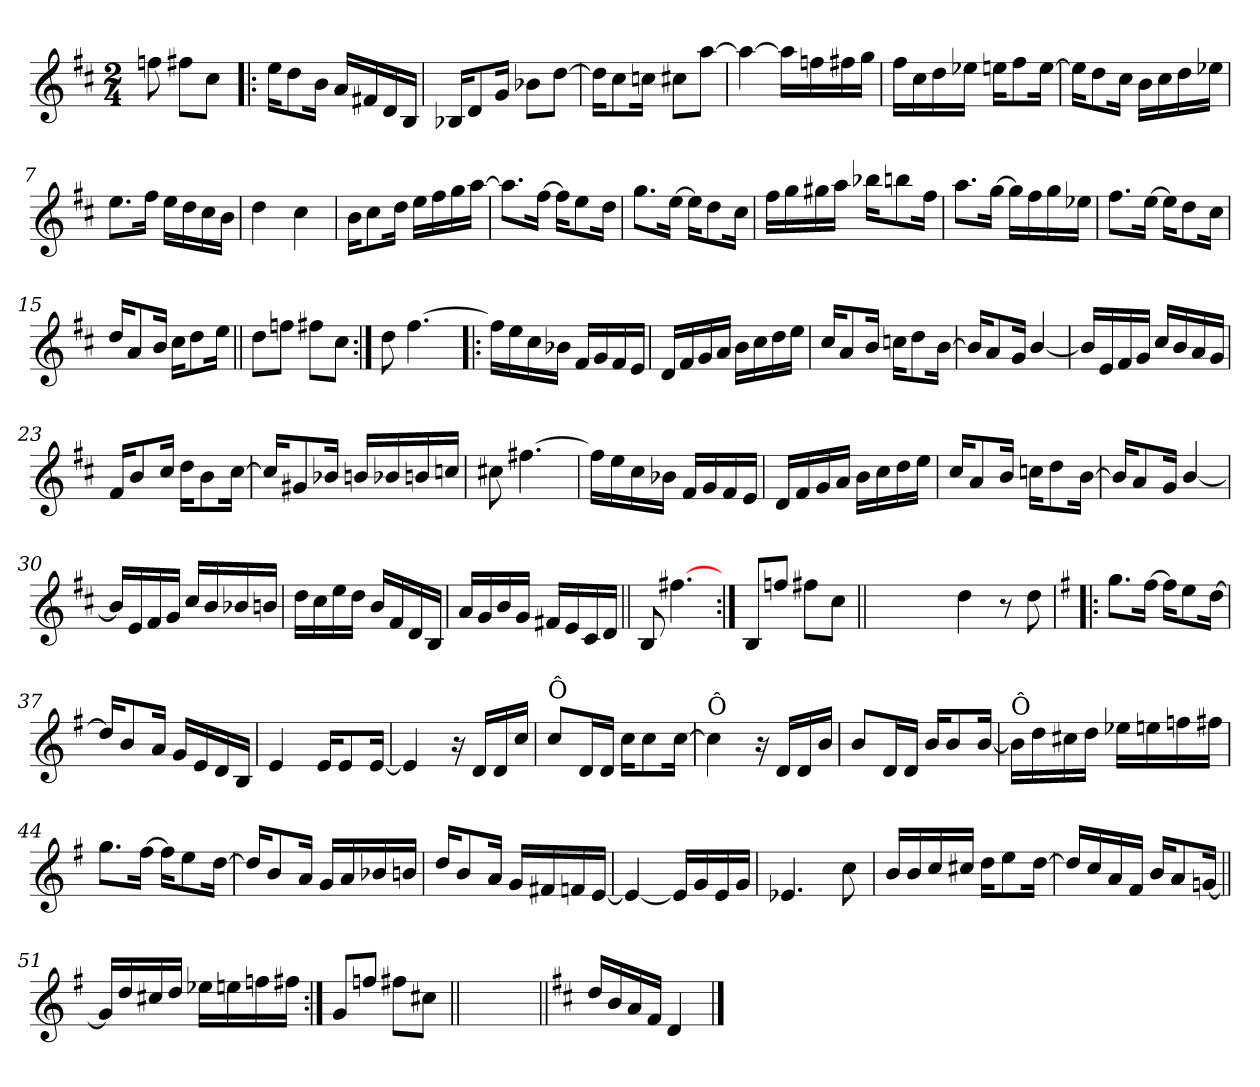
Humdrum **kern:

**kern
*part1
*staff1
*clefG2
*k[f#c#]
*D:
*M2/4
=
8ffn\
8ff#X\L
8cc#\J
=1!|:
16ee\KL
8dd\
16b\Jk
16a/LL
16f#X/
16d/
16B/JJ
=2
16B-X/KL
8d/
16g/Jk
8b-X\L
[8dd\J
=3
16dd\KL]
8cc#\
16ccn\Jk
8cc#X\L
[8aa\J
=4
4aa\_
16aa\LL]
16ffn\
16ff#X\
16gg\JJ
!!LO:LB:g=z
=5
16ff#\LL
16cc#\
16dd\
16ee-X\JJ
16een\KL
8ff#\
[16ee\Jk
=6
16ee\KL]
8dd\
16cc#\Jk
16b\LL
16cc#\
16dd\
16ee-X\JJ
=7
8.ee\L
16ff#\Jk
16ee\LL
16dd\
16cc#\
16b\JJ
=8
4dd\
4cc#\
!!LO:LB:g=z
=9
16b\KL
8cc#\
16dd\Jk
16ee\LL
16ff#\
16gg\
[16aa\JJ
=10
8.aa\L]
[16ff#\Jk
16ff#\KL]
8ee\
16dd\Jk
=11
8.gg\L
[16ee\Jk
16ee\KL]
8dd\
16cc#\Jk
=12
16ff#\LL
16gg\
16gg#X\
16aa\JJ
16bb-X\KL
8bbn\
16ff#\Jk
!!LO:LB:g=z
=13
8.aa\L
[16gg\Jk
16gg\LL]
16ff#\
16gg\
16ee-X\JJ
=14
8.ff#\L
[16ee\Jk
16ee\KL]
8dd\
16cc#\Jk
=15
16dd/KL
8a/
16b/Jk
16cc#\KL
8dd\
16ee\Jk
=16||
8dd\L
8ffn\J
8ff#X\L
8cc#\J
!!LO:LB:g=z
=17:|!
8dd\
[4.ff#\
=18!|:
16ff#\LL]
16ee\
16cc#\
16b-X\JJ
16f#/LL
16g/
16f#/
16e/JJ
=19
16d/LL
16f#/
16g/
16a/JJ
16b\LL
16cc#\
16dd\
16ee\JJ
=20
16cc#/KL
8a/
16b/Jk
16ccn\KL
8dd\
[16b\Jk
!!LO:LB:g=z
=21
16b/KL]
8a/
16g/Jk
[4b/
=22
16b/LL]
16e/
16f#/
16g/JJ
16cc#/LL
16b/
16a/
16g/JJ
=23
16f#/KL
8b/
16cc#/Jk
16dd\KL
8b\
[16cc#\Jk
=24
16cc#/KL]
8g#X/
16b-X/Jk
16bn/LL
16b-X/
16bn/
16ccn/JJ
!!LO:LB:g=z
=25
8cc#X\
[4.ff#X\
=26
16ff#\LL]
16ee\
16cc#\
16b-X\JJ
16f#/LL
16g/
16f#/
16e/JJ
=27
16d/LL
16f#/
16g/
16a/JJ
16b\LL
16cc#\
16dd\
16ee\JJ
=28
16cc#/KL
8a/
16b/Jk
16ccn\KL
8dd\
[16b\Jk
!!LO:LB:g=z
=29
16b/KL]
8a/
16g/Jk
[4b/
=30
16b/LL]
16e/
16f#/
16g/JJ
16cc#/LL
16b/
16b-X/
16bn/JJ
=31
16dd\LL
16cc#\
16ee\
16dd\JJ
16b/LL
16f#/
16d/
16B/JJ
=32
16a/LL
16g/
16b/
16g/JJ
16f#X/LL
16e/
16c#/
16d/JJ
!!LO:LB:g=z
=33||
8B/
[4.ff#X\
=34:|!
8B/L
8ffn/J
8ff#X\L
8cc#\J
=34X341||
2ryy
!!LO:PB:g=z
=35-
4dd\
8r
8dd\
=36!|:
*k[f#]
*G:
8.gg\L
[16ff#\Jk
16ff#\KL]
8ee\
[16dd\Jk
=37
16dd/KL]
8b/
16a/Jk
16g/LL
16e/
16d/
16B/JJ
=38
4e/
16e/KL
8e/
[16e/Jk
!!LO:LB:g=z
=39
4e/]
16r
16d/LL
16d/
16cc/JJ
=40
!LO:TX:a:t=Ô
8cc/L
16d/L
16d/JJ
16cc\KL
8cc\
[16cc\Jk
=41
!LO:TX:a:t=Ô
4cc\]
16r
16d/LL
16d/
16b/JJ
=42
8b/L
16d/L
16d/JJ
16b/KL
8b/
[16b/Jk
!!LO:LB:g=z
=43
!LO:TX:a:t=Ô
16b\LL]
16dd\
16cc#X\
16dd\JJ
16ee-X\LL
16een\
16ffn\
16ff#X\JJ
=44
8.gg\L
[16ff#\Jk
16ff#\KL]
8ee\
[16dd\Jk
=45
16dd/KL]
8b/
16a/Jk
16g/LL
16a/
16b-X/
16bn/JJ
=46
16dd/KL
8b/
16a/Jk
16g/LL
16f#X/
16fn/
[16e/JJ
!!LO:LB:g=z
=47
4e/_
16e/LL]
16g/
16e/
16g/JJ
=48
4.e-X/
8cc\
=49
16b/LL
16b/
16cc/
16cc#X/JJ
16dd\KL
8ee\
[16dd\Jk
=50
16dd/LL]
16cc/
16a/
16f#/JJ
16b/KL
8a/
[16gn/Jk
!!LO:LB:g=z
=51||
16g/LL]
16dd/
16cc#X/
16dd/JJ
16ee-X\LL
16een\
16ffn\
16ff#X\JJ
=52:|!
8g/L
8ffn/J
8ff#X\L
8cc#X\J
=53||
2ryy
=54||
*k[f#c#]
*D:
16dd/LL
16b/
16a/
16f#/JJ
4d/
==
*-
